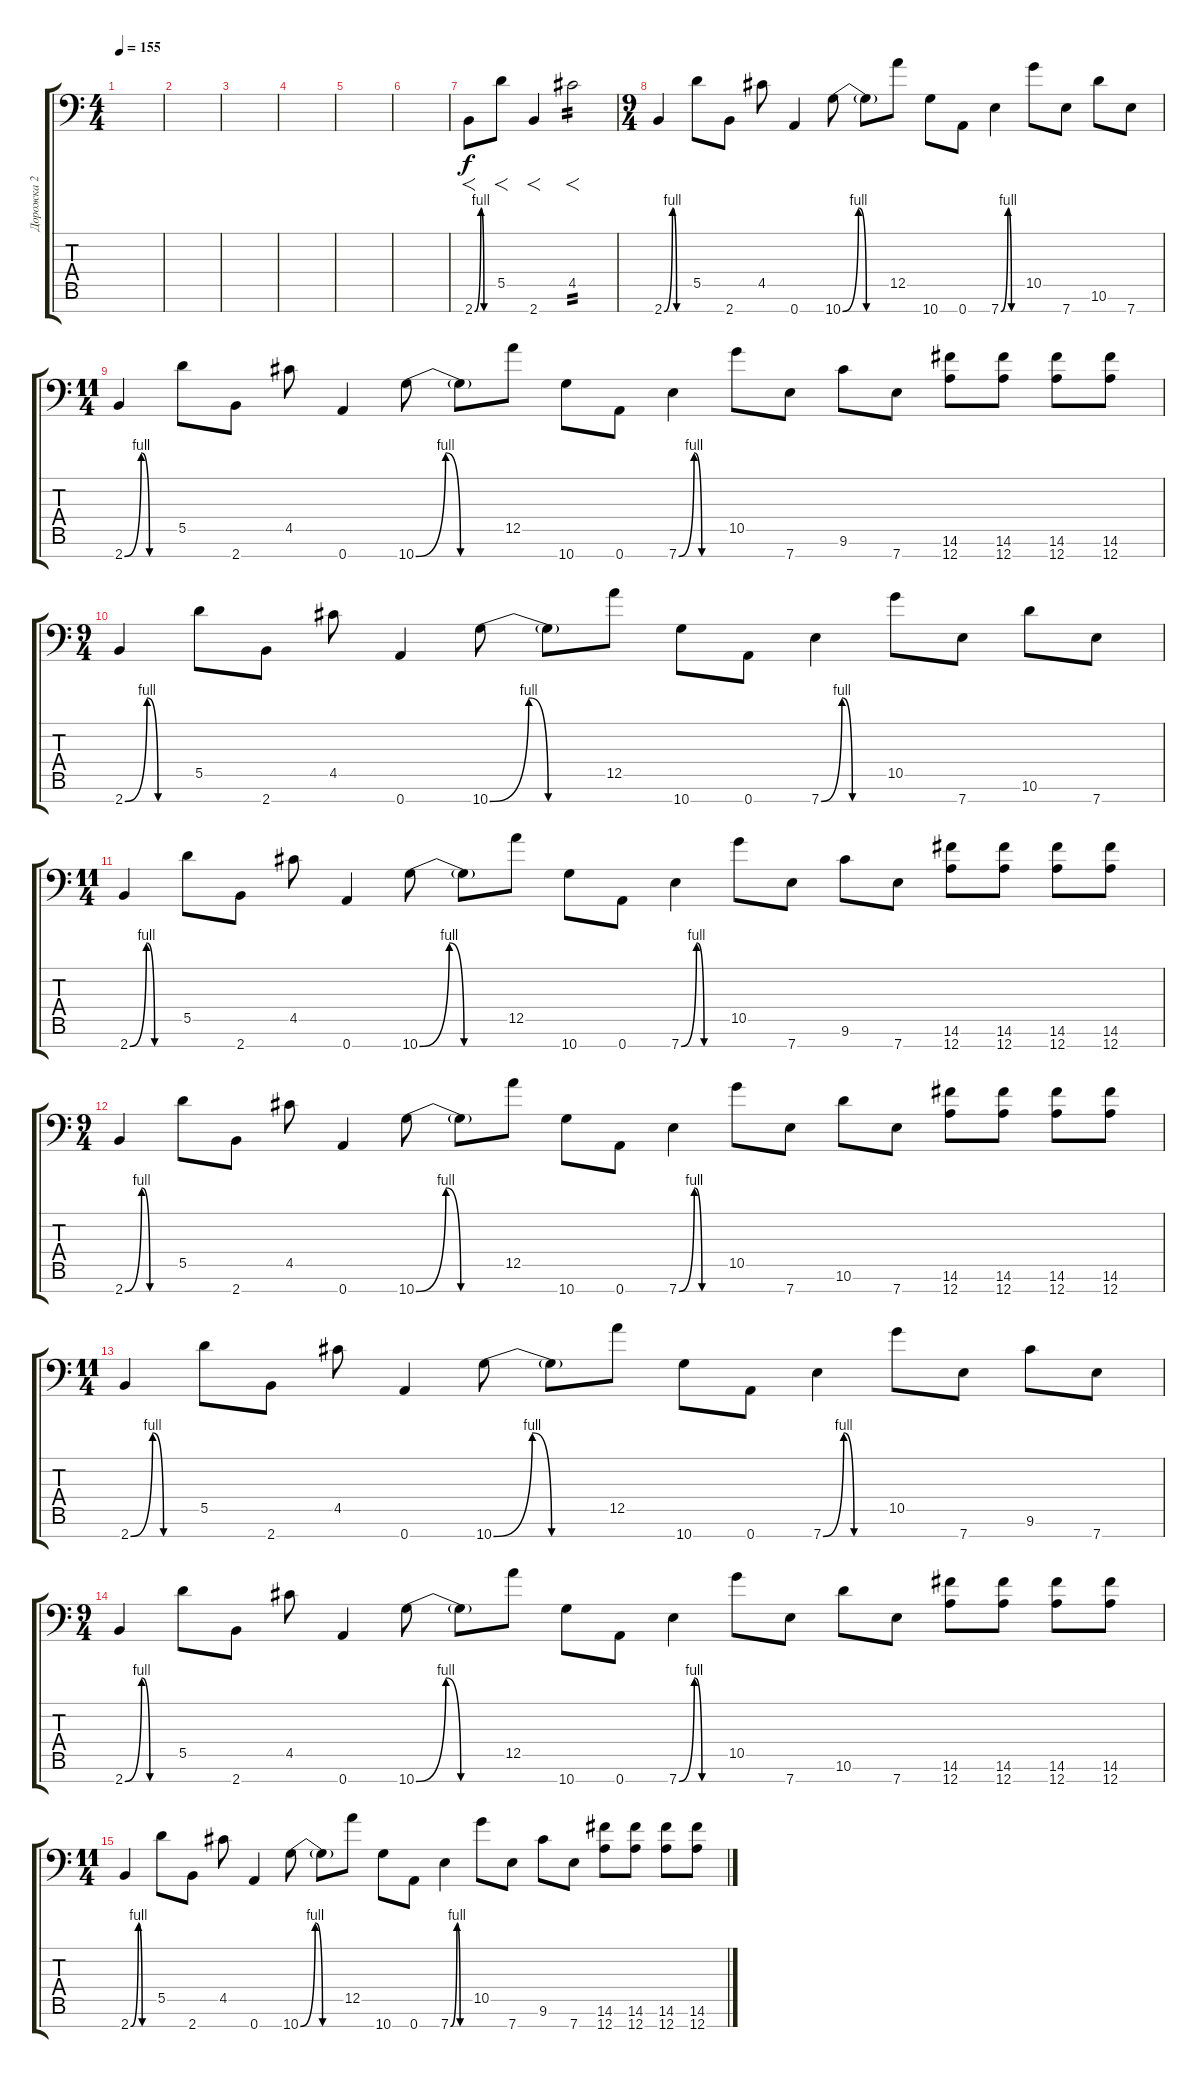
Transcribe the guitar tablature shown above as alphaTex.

\track ("Дорожка 2" "Дорожка 2") {instrument distortionguitar}
\staff {score tabs}
\tuning (E4 B3 G3 D3 A2 E2 A1) {hide}
\ts (4 4)
\tempo 155
\clef f4
\ks c
|
|
|
|
|
|
2.7{be (custom 0 0 20 4 30 0 60 0)}.8{f volume 16 instrument bassoon} 5.5.8{f} 2.7.4{f} 4.5.2{f tp 2} |
\ts (9 4)
2.7{be (custom 0 0 20 4 30 0 60 0)}.4{instrument distortionguitar} 5.5.8 2.7.8 4.5.8 0.7.4 10.7{be (custom 0 0 20 4 30 0 60 0)}.8 10.7{t}.8 12.5.8 10.7.8 0.7.8 7.7{be (custom 0 0 20 4 30 0 60 0)}.4 10.5.8 7.7.8 10.6.8 7.7.8 |
\ts (11 4)
2.7{be (custom 0 0 20 4 30 0 60 0)}.4 5.5.8 2.7.8 4.5.8 0.7.4 10.7{be (custom 0 0 20 4 30 0 60 0)}.8 10.7{t}.8 12.5.8 10.7.8 0.7.8 7.7{be (custom 0 0 20 4 30 0 60 0)}.4 10.5.8 7.7.8 9.6.8 7.7.8 (14.6 12.7).8 (14.6 12.7).8 (14.6 12.7).8 (14.6 12.7).8 |
\ts (9 4)
2.7{be (custom 0 0 20 4 30 0 60 0)}.4 5.5.8 2.7.8 4.5.8 0.7.4 10.7{be (custom 0 0 20 4 30 0 60 0)}.8 10.7{t}.8 12.5.8 10.7.8 0.7.8 7.7{be (custom 0 0 20 4 30 0 60 0)}.4 10.5.8 7.7.8 10.6.8 7.7.8 |
\ts (11 4)
2.7{be (custom 0 0 20 4 30 0 60 0)}.4 5.5.8 2.7.8 4.5.8 0.7.4 10.7{be (custom 0 0 20 4 30 0 60 0)}.8 10.7{t}.8 12.5.8 10.7.8 0.7.8 7.7{be (custom 0 0 20 4 30 0 60 0)}.4 10.5.8 7.7.8 9.6.8 7.7.8 (14.6 12.7).8 (14.6 12.7).8 (14.6 12.7).8 (14.6 12.7).8 |
\ts (9 4)
2.7{be (custom 0 0 20 4 30 0 60 0)}.4 5.5.8 2.7.8 4.5.8 0.7.4 10.7{be (custom 0 0 20 4 30 0 60 0)}.8 10.7{t}.8 12.5.8 10.7.8 0.7.8 7.7{be (custom 0 0 20 4 30 0 60 0)}.4 10.5.8 7.7.8 10.6.8 7.7.8 (14.6 12.7).8 (14.6 12.7).8 (14.6 12.7).8 (14.6 12.7).8 |
\ts (11 4)
2.7{be (custom 0 0 20 4 30 0 60 0)}.4 5.5.8 2.7.8 4.5.8 0.7.4 10.7{be (custom 0 0 20 4 30 0 60 0)}.8 10.7{t}.8 12.5.8 10.7.8 0.7.8 7.7{be (custom 0 0 20 4 30 0 60 0)}.4 10.5.8 7.7.8 9.6.8 7.7.8 |
\ts (9 4)
2.7{be (custom 0 0 20 4 30 0 60 0)}.4 5.5.8 2.7.8 4.5.8 0.7.4 10.7{be (custom 0 0 20 4 30 0 60 0)}.8 10.7{t}.8 12.5.8 10.7.8 0.7.8 7.7{be (custom 0 0 20 4 30 0 60 0)}.4 10.5.8 7.7.8 10.6.8 7.7.8 (14.6 12.7).8 (14.6 12.7).8 (14.6 12.7).8 (14.6 12.7).8 |
\ts (11 4)
2.7{be (custom 0 0 20 4 30 0 60 0)}.4 5.5.8 2.7.8 4.5.8 0.7.4 10.7{be (custom 0 0 20 4 30 0 60 0)}.8 10.7{t}.8 12.5.8 10.7.8 0.7.8 7.7{be (custom 0 0 20 4 30 0 60 0)}.4 10.5.8 7.7.8 9.6.8 7.7.8 (14.6 12.7).8 (14.6 12.7).8 (14.6 12.7).8 (14.6 12.7).8
